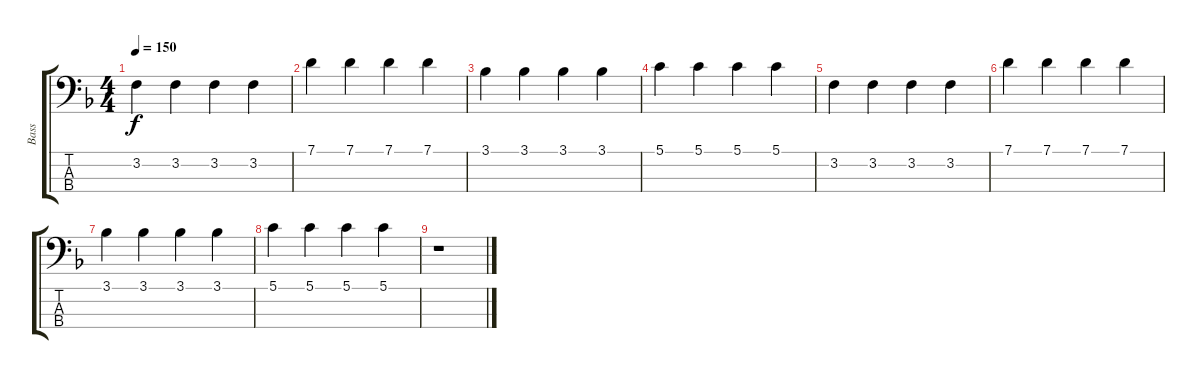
\track ("Bass" "Bass") {instrument electricbassfinger}
\staff {score tabs}
\tuning (G2 D2 A1 E1) {hide}
\ts (4 4)
\tempo 150
\clef f4
\ks f
3.2.4{dy f} 3.2.4 3.2.4 3.2.4 |
7.1.4 7.1.4 7.1.4 7.1.4 |
3.1.4 3.1.4 3.1.4 3.1.4 |
5.1.4 5.1.4 5.1.4 5.1.4 |
3.2.4 3.2.4 3.2.4 3.2.4 |
7.1.4 7.1.4 7.1.4 7.1.4 |
3.1.4 3.1.4 3.1.4 3.1.4 |
5.1.4 5.1.4 5.1.4 5.1.4 |
r.1
